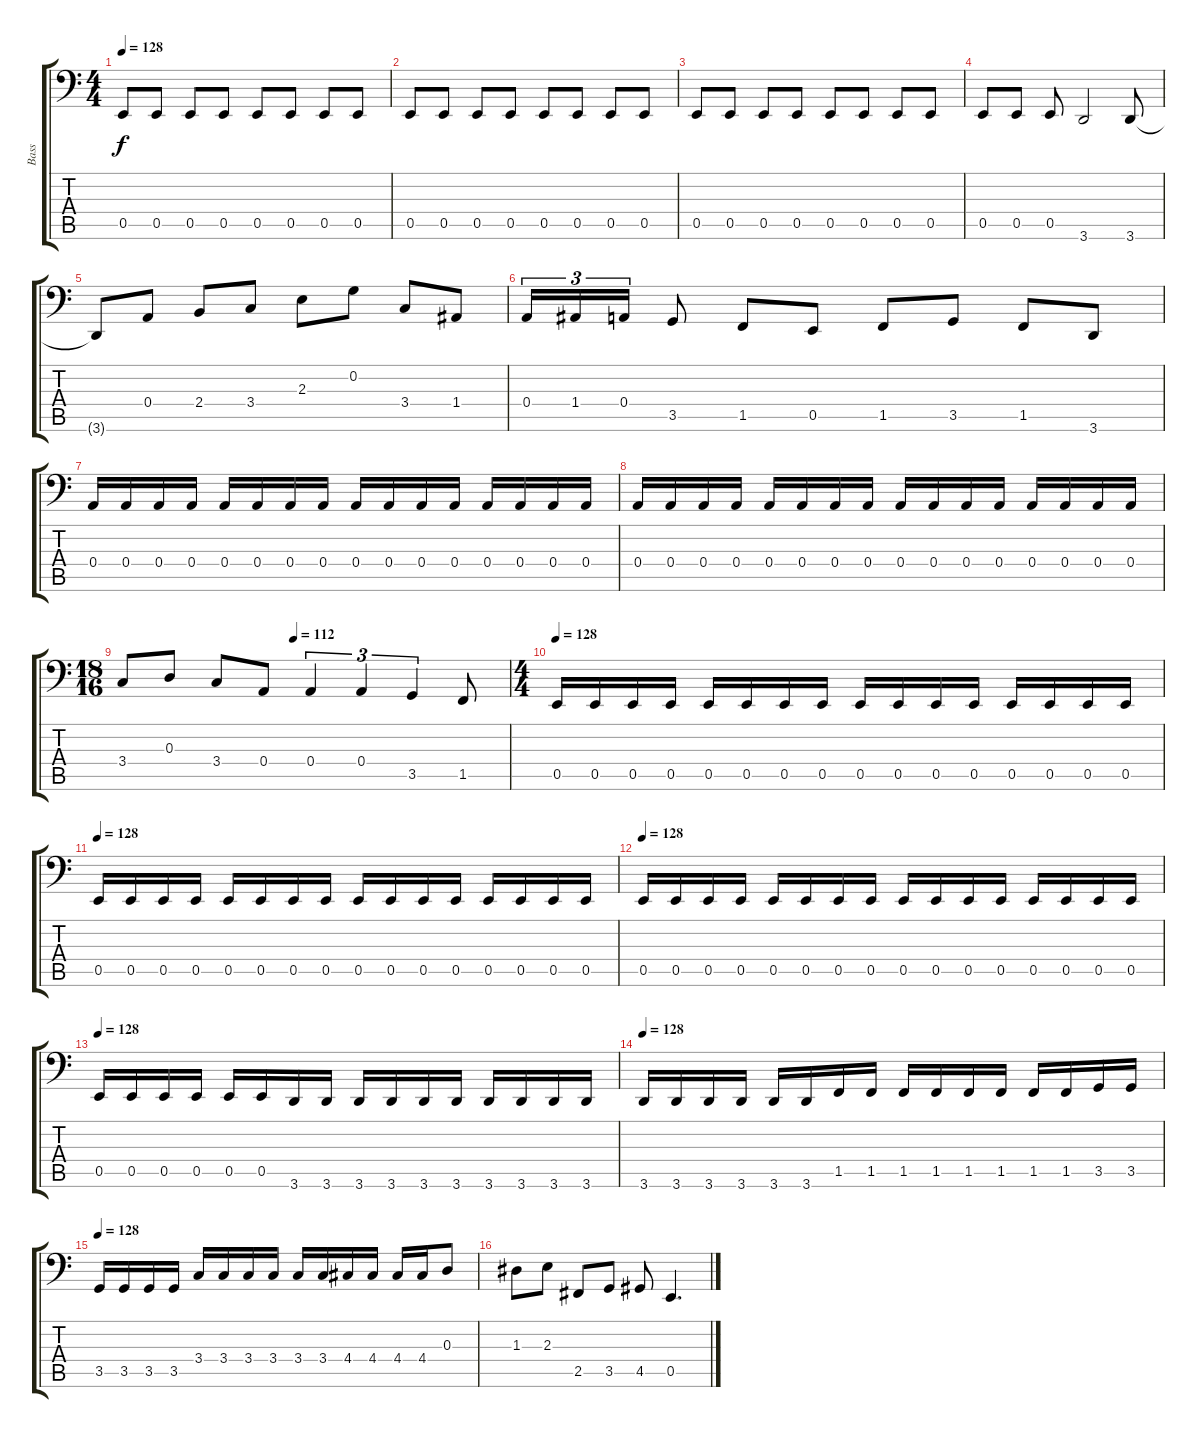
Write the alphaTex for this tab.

\track ("Bass" "Bass") {instrument electricbassfinger}
\staff {score tabs}
\tuning (C3 G2 D2 A1 E1 B0) {hide}
\ts (4 4)
\tempo 128
\clef f4
\ks c
0.5.8{dy f} 0.5.8 0.5.8 0.5.8 0.5.8 0.5.8 0.5.8 0.5.8 |
0.5.8 0.5.8 0.5.8 0.5.8 0.5.8 0.5.8 0.5.8 0.5.8 |
0.5.8 0.5.8 0.5.8 0.5.8 0.5.8 0.5.8 0.5.8 0.5.8 |
0.5.8 0.5.8 0.5.8 3.6.2 3.6.8 |
3.6{t}.8 0.4.8 2.4.8 3.4.8 2.3.8 0.2.8 3.4.8 1.4.8 |
0.4.16{tu (3 2)} 1.4.16{tu (3 2)} 0.4.16{tu (3 2)} 3.5.8 1.5.8 0.5.8 1.5.8 3.5.8 1.5.8 3.6.8 |
0.4.16 0.4.16 0.4.16 0.4.16 0.4.16 0.4.16 0.4.16 0.4.16 0.4.16 0.4.16 0.4.16 0.4.16 0.4.16 0.4.16 0.4.16 0.4.16 |
0.4.16 0.4.16 0.4.16 0.4.16 0.4.16 0.4.16 0.4.16 0.4.16 0.4.16 0.4.16 0.4.16 0.4.16 0.4.16 0.4.16 0.4.16 0.4.16 |
\ts (18 16)
\tempo (112 0.4444444444444444)
3.4.8 0.3.8 3.4.8 0.4.8 0.4.4{tu (3 2)} 0.4.4{tu (3 2)} 3.5.4{tu (3 2)} 1.5.8 |
\ts (4 4)
\tempo 128
0.5.16 0.5.16 0.5.16 0.5.16 0.5.16 0.5.16 0.5.16 0.5.16 0.5.16 0.5.16 0.5.16 0.5.16 0.5.16 0.5.16 0.5.16 0.5.16 |
\tempo 128
0.5.16 0.5.16 0.5.16 0.5.16 0.5.16 0.5.16 0.5.16 0.5.16 0.5.16 0.5.16 0.5.16 0.5.16 0.5.16 0.5.16 0.5.16 0.5.16 |
\tempo 128
0.5.16 0.5.16 0.5.16 0.5.16 0.5.16 0.5.16 0.5.16 0.5.16 0.5.16 0.5.16 0.5.16 0.5.16 0.5.16 0.5.16 0.5.16 0.5.16 |
\tempo 128
0.5.16 0.5.16 0.5.16 0.5.16 0.5.16 0.5.16 3.6.16 3.6.16 3.6.16 3.6.16 3.6.16 3.6.16 3.6.16 3.6.16 3.6.16 3.6.16 |
\tempo 128
3.6.16 3.6.16 3.6.16 3.6.16 3.6.16 3.6.16 1.5.16 1.5.16 1.5.16 1.5.16 1.5.16 1.5.16 1.5.16 1.5.16 3.5.16 3.5.16 |
\tempo 128
3.5.16 3.5.16 3.5.16 3.5.16 3.4.16 3.4.16 3.4.16 3.4.16 3.4.16 3.4.16 4.4.16 4.4.16 4.4.16 4.4.16 0.3.8 |
1.3.8 2.3.8 2.5.8 3.5.8 4.5.8 0.5.4{d}
